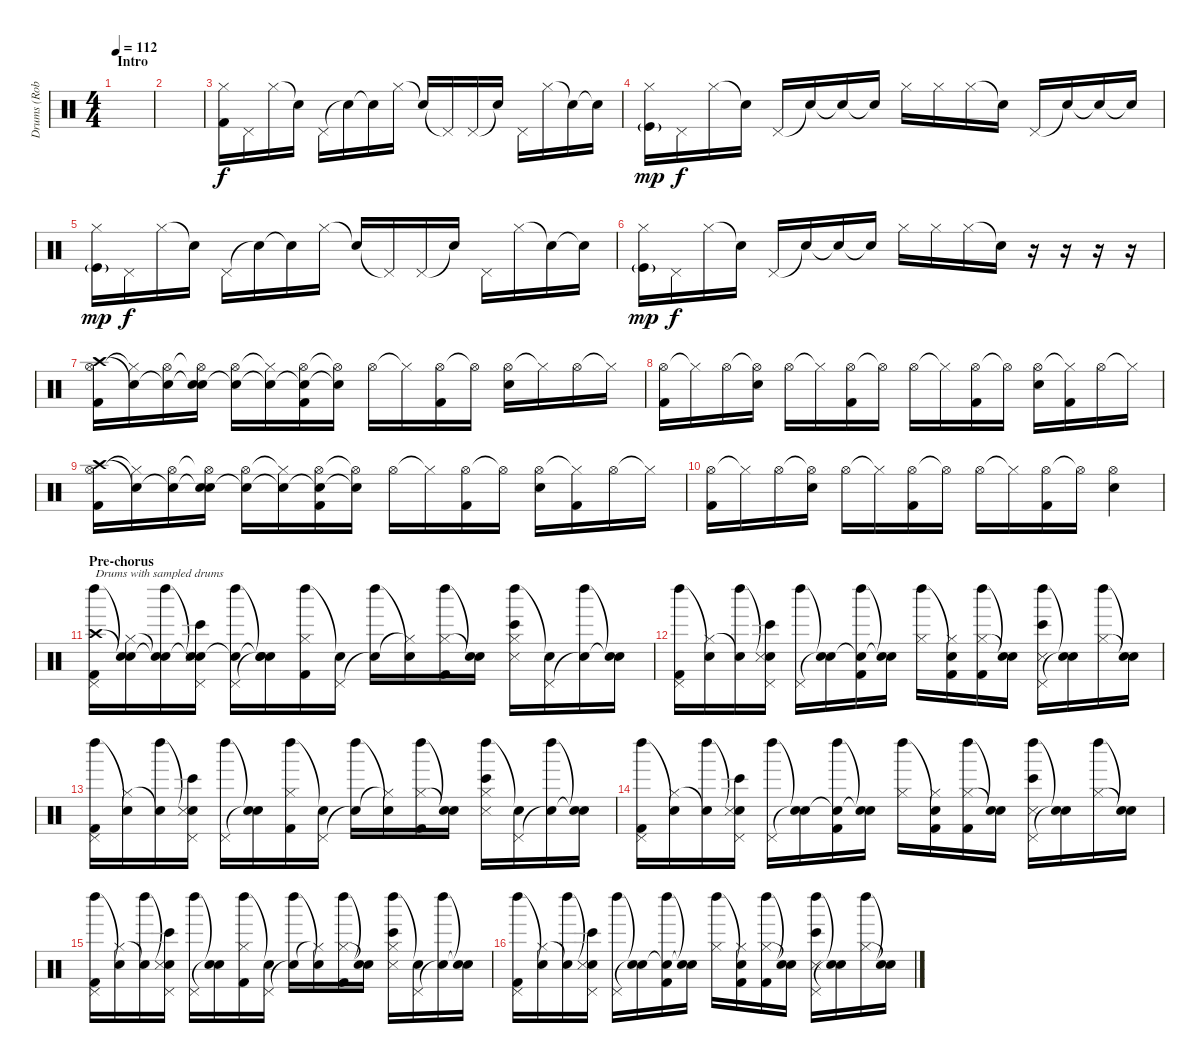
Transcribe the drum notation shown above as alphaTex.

\track ("Drums (Rob Bourdon)" "Drums (Rob") {instrument percussion}
\staff {score}
\articulation defaults
\ts (4 4)
\section ("" "Intro")
\tempo 112
\clef neutral
\ks c
|
|
("Hi-Hat (closed)" "Kick (hit) 2").16 "Pedal Hi-Hat (hit)".16 "Hi-Hat (closed)".16 "Snare (hit)"{t}.16 "Pedal Hi-Hat (hit)".16 "Snare (hit)"{t}.16 "Snare (hit)"{t}.16 "Hi-Hat (closed)".16 "Snare (hit)"{t}.16 "Pedal Hi-Hat (hit)"{t}.16 "Pedal Hi-Hat (hit)".16 "Snare (hit)"{t}.16 "Pedal Hi-Hat (hit)".16 "Hi-Hat (closed)".16 "Snare (hit)"{t}.16 "Snare (hit)"{t}.16 |
("Hi-Hat (closed)" "Kick (hit)"{g}).16{dy mp} "Pedal Hi-Hat (hit)".16{dy f} "Hi-Hat (closed)".16 "Snare (hit)"{t}.16 "Pedal Hi-Hat (hit)".16 "Snare (hit)"{t}.16 "Snare (hit)"{t}.16 "Snare (hit)"{t}.16 "Hi-Hat (closed)".16 "Hi-Hat (closed)".16 "Hi-Hat (closed)".16 "Snare (hit)"{t}.16 "Pedal Hi-Hat (hit)".16 "Snare (hit)"{t}.16 "Snare (hit)"{t}.16 "Snare (hit)"{t}.16 |
("Hi-Hat (closed)" "Kick (hit)"{g}).16{dy mp} "Pedal Hi-Hat (hit)".16{dy f} "Hi-Hat (closed)".16 "Snare (hit)"{t}.16 "Pedal Hi-Hat (hit)".16 "Snare (hit)"{t}.16 "Snare (hit)"{t}.16 "Hi-Hat (closed)".16 "Snare (hit)"{t}.16 "Pedal Hi-Hat (hit)"{t}.16 "Pedal Hi-Hat (hit)".16 "Snare (hit)"{t}.16 "Pedal Hi-Hat (hit)".16 "Hi-Hat (closed)".16 "Snare (hit)"{t}.16 "Snare (hit)"{t}.16 |
("Hi-Hat (closed)" "Kick (hit)"{g}).16{dy mp} "Pedal Hi-Hat (hit)".16{dy f} "Hi-Hat (closed)".16 "Snare (hit)"{t}.16 "Pedal Hi-Hat (hit)".16 "Snare (hit)"{t}.16 "Snare (hit)"{t}.16 "Snare (hit)"{t}.16 "Hi-Hat (closed)".16 "Hi-Hat (closed)".16 "Hi-Hat (closed)".16 "Snare (hit)"{t}.16 r.16 r.16 r.16 r.16 |
("Crash high (hit)" "Hi-Hat (open)" "Kick (hit) 2").16 ("Snare (hit)"{t} "Hi-Hat (closed)"{t}).16 ("Snare (hit)"{t} "Hi-Hat (open)").16 ("Snare (hit)"{t} "Hi-Hat (open)"{t} "Electric Snare (hit)").16 ("Snare (hit)"{t} "Hi-Hat (open)").16 ("Snare (hit)"{t} "Hi-Hat (closed)"{t}).16 ("Snare (hit)"{t} "Hi-Hat (open)" "Kick (hit) 2").16 ("Snare (hit)"{t} "Hi-Hat (open)"{t}).16 "Hi-Hat (open)".16 "Hi-Hat (closed)"{t}.16 ("Hi-Hat (open)" "Kick (hit) 2").16 "Hi-Hat (open)"{t}.16 ("Hi-Hat (open)" "Electric Snare (hit)").16 "Hi-Hat (closed)"{t}.16 "Hi-Hat (open)".16 "Hi-Hat (closed)"{t}.16 |
("Hi-Hat (open)" "Kick (hit) 2").16 "Hi-Hat (closed)"{t}.16 "Hi-Hat (open)".16 ("Hi-Hat (open)"{t} "Electric Snare (hit)").16 "Hi-Hat (open)".16 "Hi-Hat (closed)"{t}.16 ("Hi-Hat (open)" "Kick (hit) 2").16 "Hi-Hat (open)"{t}.16 "Hi-Hat (open)".16 "Hi-Hat (closed)"{t}.16 ("Hi-Hat (open)" "Kick (hit) 2").16 "Hi-Hat (open)"{t}.16 ("Hi-Hat (open)" "Electric Snare (hit)").16 ("Hi-Hat (closed)"{t} "Kick (hit) 2").16 "Hi-Hat (open)".16 "Hi-Hat (closed)"{t}.16 |
("Crash high (hit)" "Hi-Hat (open)" "Kick (hit) 2").16 ("Snare (hit)"{t} "Hi-Hat (closed)"{t}).16 ("Snare (hit)"{t} "Hi-Hat (open)").16 ("Snare (hit)"{t} "Hi-Hat (open)"{t} "Electric Snare (hit)").16 ("Snare (hit)"{t} "Hi-Hat (open)").16 ("Snare (hit)"{t} "Hi-Hat (closed)"{t}).16 ("Snare (hit)"{t} "Hi-Hat (open)" "Kick (hit) 2").16 ("Snare (hit)"{t} "Hi-Hat (open)"{t}).16 "Hi-Hat (open)".16 "Hi-Hat (closed)"{t}.16 ("Hi-Hat (open)" "Kick (hit) 2").16 "Hi-Hat (open)"{t}.16 ("Hi-Hat (open)" "Electric Snare (hit)").16 ("Hi-Hat (closed)"{t} "Kick (hit) 2").16 "Hi-Hat (open)".16 "Hi-Hat (closed)"{t}.16 |
("Hi-Hat (open)" "Kick (hit) 2").16 "Hi-Hat (closed)"{t}.16 "Hi-Hat (open)".16 ("Hi-Hat (open)"{t} "Electric Snare (hit)").16 "Hi-Hat (open)".16 "Hi-Hat (closed)"{t}.16 ("Hi-Hat (open)" "Kick (hit) 2").16 "Hi-Hat (open)"{t}.16 "Hi-Hat (open)".16 "Hi-Hat (closed)"{t}.16 ("Hi-Hat (open)" "Kick (hit) 2").16 "Hi-Hat (open)"{t}.16 ("Hi-Hat (open)" "Electric Snare (hit)").4 |
\section ("" "Pre-chorus")
("Crash high (hit)" "Left Maraca (hit)" "Pedal Hi-Hat (hit)" "Kick (hit) 2").16{txt "Drums with sampled drums"} ("Snare (hit)"{t} "Snare (hit)"{t} "Hi-Hat (closed)").16 ("Snare (hit)"{t} "Left Maraca (hit)" "Snare (hit)"{t}).16 ("Snare (hit)"{t} "Snare (hit)"{t} "Pedal Hi-Hat (hit)" "Bongo High (hit)" "Snare (side stick) 3").16 ("Snare (hit)"{t} "Left Maraca (hit)" "Pedal Hi-Hat (hit)").16 ("Snare (hit)"{t} "Snare (hit)"{t} "Snare (hit)"{t}).16 ("Left Maraca (hit)" "Hi-Hat (closed)" "Kick (hit) 2").16 ("Snare (hit)"{t} "Pedal Hi-Hat (hit)").16 ("Left Maraca (hit)" "Snare (hit)"{t}).16 ("Snare (hit)"{t} "Hi-Hat (closed)"{t}).16 ("Left Maraca (hit)" "Hi-Hat (closed)" "Kick (hit) 2").16 ("Snare (hit)"{t} "Snare (hit)"{t}).16 ("Left Maraca (hit)" "Hi-Hat (closed)" "Bongo High (hit)" "Snare (side stick) 3").16 ("Snare (hit)"{t} "Pedal Hi-Hat (hit)").16 ("Left Maraca (hit)" "Snare (hit)"{t}).16 ("Snare (hit)"{t} "Snare (hit)"{t}).16 |
("Left Maraca (hit)" "Pedal Hi-Hat (hit)" "Kick (hit) 2").16 ("Snare (hit)"{t} "Hi-Hat (closed)").16 ("Left Maraca (hit)" "Snare (hit)"{t}).16 ("Snare (hit)"{t} "Pedal Hi-Hat (hit)" "Bongo High (hit)" "Snare (side stick) 3").16 ("Left Maraca (hit)" "Pedal Hi-Hat (hit)").16 ("Snare (hit)"{t} "Snare (hit)"{t}).16 ("Left Maraca (hit)" "Snare (hit)"{t} "Kick (hit) 2").16 ("Snare (hit)"{t} "Snare (hit)"{t}).16 ("Left Maraca (hit)" "Hi-Hat (closed)").16 ("Snare (hit)"{t} "Hi-Hat (closed)" "Kick (hit) 2").16 ("Left Maraca (hit)" "Hi-Hat (closed)" "Kick (hit) 2").16 ("Snare (hit)"{t} "Snare (hit)"{t}).16 ("Left Maraca (hit)" "Pedal Hi-Hat (hit)" "Bongo High (hit)" "Snare (side stick) 3").16 ("Snare (hit)"{t} "Snare (hit)"{t}).16 ("Left Maraca (hit)" "Hi-Hat (closed)").16 ("Snare (hit)"{t} "Snare (hit)"{t}).16 |
("Left Maraca (hit)" "Pedal Hi-Hat (hit)" "Kick (hit) 2").16 ("Snare (hit)"{t} "Hi-Hat (closed)").16 ("Left Maraca (hit)" "Snare (hit)"{t}).16 ("Snare (hit)"{t} "Pedal Hi-Hat (hit)" "Bongo High (hit)" "Snare (side stick) 3").16 ("Left Maraca (hit)" "Pedal Hi-Hat (hit)").16 ("Snare (hit)"{t} "Snare (hit)"{t}).16 ("Left Maraca (hit)" "Hi-Hat (closed)" "Kick (hit) 2").16 ("Snare (hit)"{t} "Pedal Hi-Hat (hit)").16 ("Left Maraca (hit)" "Snare (hit)"{t}).16 ("Snare (hit)"{t} "Hi-Hat (closed)"{t}).16 ("Left Maraca (hit)" "Hi-Hat (closed)" "Kick (hit) 2").16 ("Snare (hit)"{t} "Snare (hit)"{t}).16 ("Left Maraca (hit)" "Hi-Hat (closed)" "Bongo High (hit)" "Snare (side stick) 3").16 ("Snare (hit)"{t} "Pedal Hi-Hat (hit)").16 ("Left Maraca (hit)" "Snare (hit)"{t}).16 ("Snare (hit)"{t} "Snare (hit)"{t}).16 |
("Left Maraca (hit)" "Pedal Hi-Hat (hit)" "Kick (hit) 2").16 ("Snare (hit)"{t} "Hi-Hat (closed)").16 ("Left Maraca (hit)" "Snare (hit)"{t}).16 ("Snare (hit)"{t} "Pedal Hi-Hat (hit)" "Bongo High (hit)" "Snare (side stick) 3").16 ("Left Maraca (hit)" "Pedal Hi-Hat (hit)").16 ("Snare (hit)"{t} "Snare (hit)"{t}).16 ("Left Maraca (hit)" "Snare (hit)"{t} "Kick (hit) 2").16 ("Snare (hit)"{t} "Snare (hit)"{t}).16 ("Left Maraca (hit)" "Hi-Hat (closed)").16 ("Snare (hit)"{t} "Hi-Hat (closed)" "Kick (hit) 2").16 ("Left Maraca (hit)" "Hi-Hat (closed)" "Kick (hit) 2").16 ("Snare (hit)"{t} "Snare (hit)"{t}).16 ("Left Maraca (hit)" "Pedal Hi-Hat (hit)" "Bongo High (hit)" "Snare (side stick) 3").16 ("Snare (hit)"{t} "Snare (hit)"{t}).16 ("Left Maraca (hit)" "Hi-Hat (closed)").16 ("Snare (hit)"{t} "Snare (hit)"{t}).16 |
("Left Maraca (hit)" "Pedal Hi-Hat (hit)" "Kick (hit) 2").16 ("Snare (hit)"{t} "Hi-Hat (closed)").16 ("Left Maraca (hit)" "Snare (hit)"{t}).16 ("Snare (hit)"{t} "Pedal Hi-Hat (hit)" "Bongo High (hit)" "Snare (side stick) 3").16 ("Left Maraca (hit)" "Pedal Hi-Hat (hit)").16 ("Snare (hit)"{t} "Snare (hit)"{t}).16 ("Left Maraca (hit)" "Hi-Hat (closed)" "Kick (hit) 2").16 ("Snare (hit)"{t} "Pedal Hi-Hat (hit)").16 ("Left Maraca (hit)" "Snare (hit)"{t}).16 ("Snare (hit)"{t} "Hi-Hat (closed)"{t}).16 ("Left Maraca (hit)" "Hi-Hat (closed)" "Kick (hit) 2").16 ("Snare (hit)"{t} "Snare (hit)"{t}).16 ("Left Maraca (hit)" "Hi-Hat (closed)" "Bongo High (hit)" "Snare (side stick) 3").16 ("Snare (hit)"{t} "Pedal Hi-Hat (hit)").16 ("Left Maraca (hit)" "Snare (hit)"{t}).16 ("Snare (hit)"{t} "Snare (hit)"{t}).16 |
("Left Maraca (hit)" "Pedal Hi-Hat (hit)" "Kick (hit) 2").16 ("Snare (hit)"{t} "Hi-Hat (closed)").16 ("Left Maraca (hit)" "Snare (hit)"{t}).16 ("Snare (hit)"{t} "Pedal Hi-Hat (hit)" "Bongo High (hit)" "Snare (side stick) 3").16 ("Left Maraca (hit)" "Pedal Hi-Hat (hit)").16 ("Snare (hit)"{t} "Snare (hit)"{t}).16 ("Left Maraca (hit)" "Snare (hit)"{t} "Kick (hit) 2").16 ("Snare (hit)"{t} "Snare (hit)"{t}).16 ("Left Maraca (hit)" "Hi-Hat (closed)").16 ("Snare (hit)"{t} "Hi-Hat (closed)" "Kick (hit) 2").16 ("Left Maraca (hit)" "Hi-Hat (closed)" "Kick (hit) 2").16 ("Snare (hit)"{t} "Snare (hit)"{t}).16 ("Left Maraca (hit)" "Pedal Hi-Hat (hit)" "Bongo High (hit)" "Snare (side stick) 3").16 ("Snare (hit)"{t} "Snare (hit)"{t}).16 ("Left Maraca (hit)" "Hi-Hat (closed)").16 ("Snare (hit)"{t} "Snare (hit)"{t}).16
